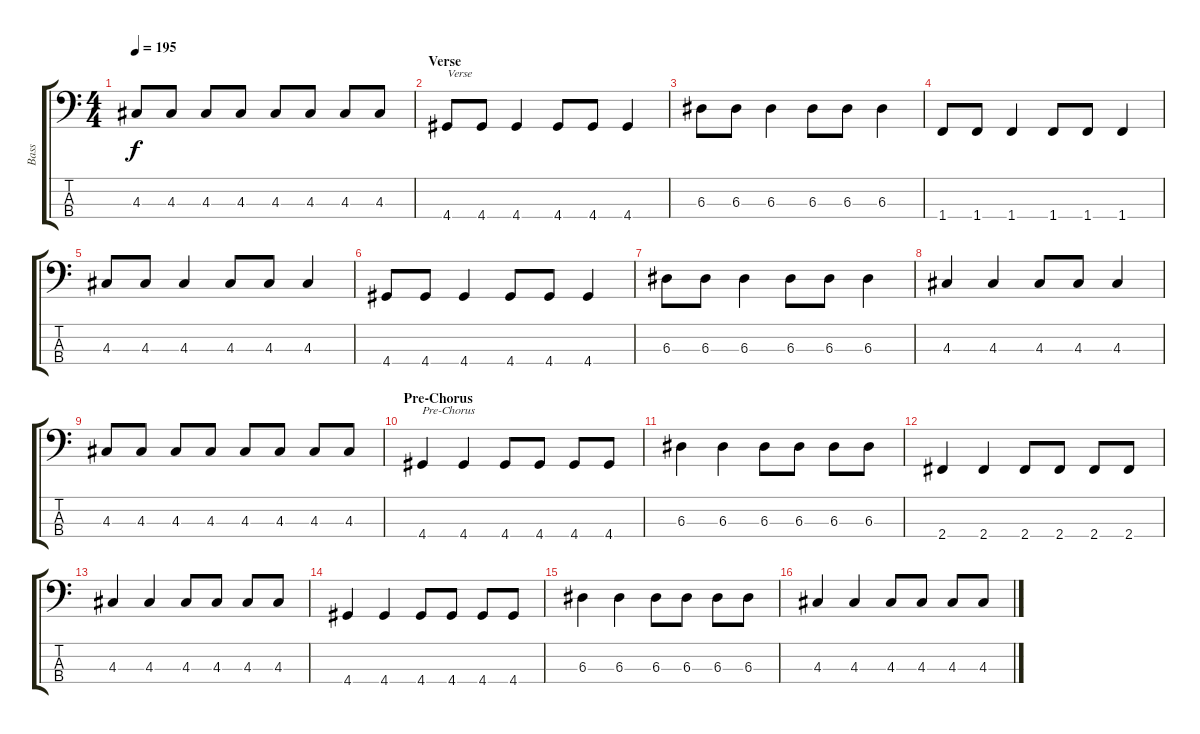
\track ("Bass" "Bass") {instrument electricbasspick}
\staff {score tabs}
\tuning (G2 D2 A1 E1) {hide}
\ts (4 4)
\tempo 195
\clef f4
\ks c
4.3.8{dy f} 4.3.8 4.3.8 4.3.8 4.3.8 4.3.8 4.3.8 4.3.8 |
\section ("" "Verse")
4.4.8{txt "Verse"} 4.4.8 4.4.4 4.4.8 4.4.8 4.4.4 |
6.3.8 6.3.8 6.3.4 6.3.8 6.3.8 6.3.4 |
1.4.8 1.4.8 1.4.4 1.4.8 1.4.8 1.4.4 |
4.3.8 4.3.8 4.3.4 4.3.8 4.3.8 4.3.4 |
4.4.8 4.4.8 4.4.4 4.4.8 4.4.8 4.4.4 |
6.3.8 6.3.8 6.3.4 6.3.8 6.3.8 6.3.4 |
4.3.4 4.3.4 4.3.8 4.3.8 4.3.4 |
4.3.8 4.3.8 4.3.8 4.3.8 4.3.8 4.3.8 4.3.8 4.3.8 |
\section ("" "Pre-Chorus")
4.4.4{txt "Pre-Chorus"} 4.4.4 4.4.8 4.4.8 4.4.8 4.4.8 |
6.3.4 6.3.4 6.3.8 6.3.8 6.3.8 6.3.8 |
2.4.4 2.4.4 2.4.8 2.4.8 2.4.8 2.4.8 |
4.3.4 4.3.4 4.3.8 4.3.8 4.3.8 4.3.8 |
4.4.4 4.4.4 4.4.8 4.4.8 4.4.8 4.4.8 |
6.3.4 6.3.4 6.3.8 6.3.8 6.3.8 6.3.8 |
4.3.4 4.3.4 4.3.8 4.3.8 4.3.8 4.3.8
